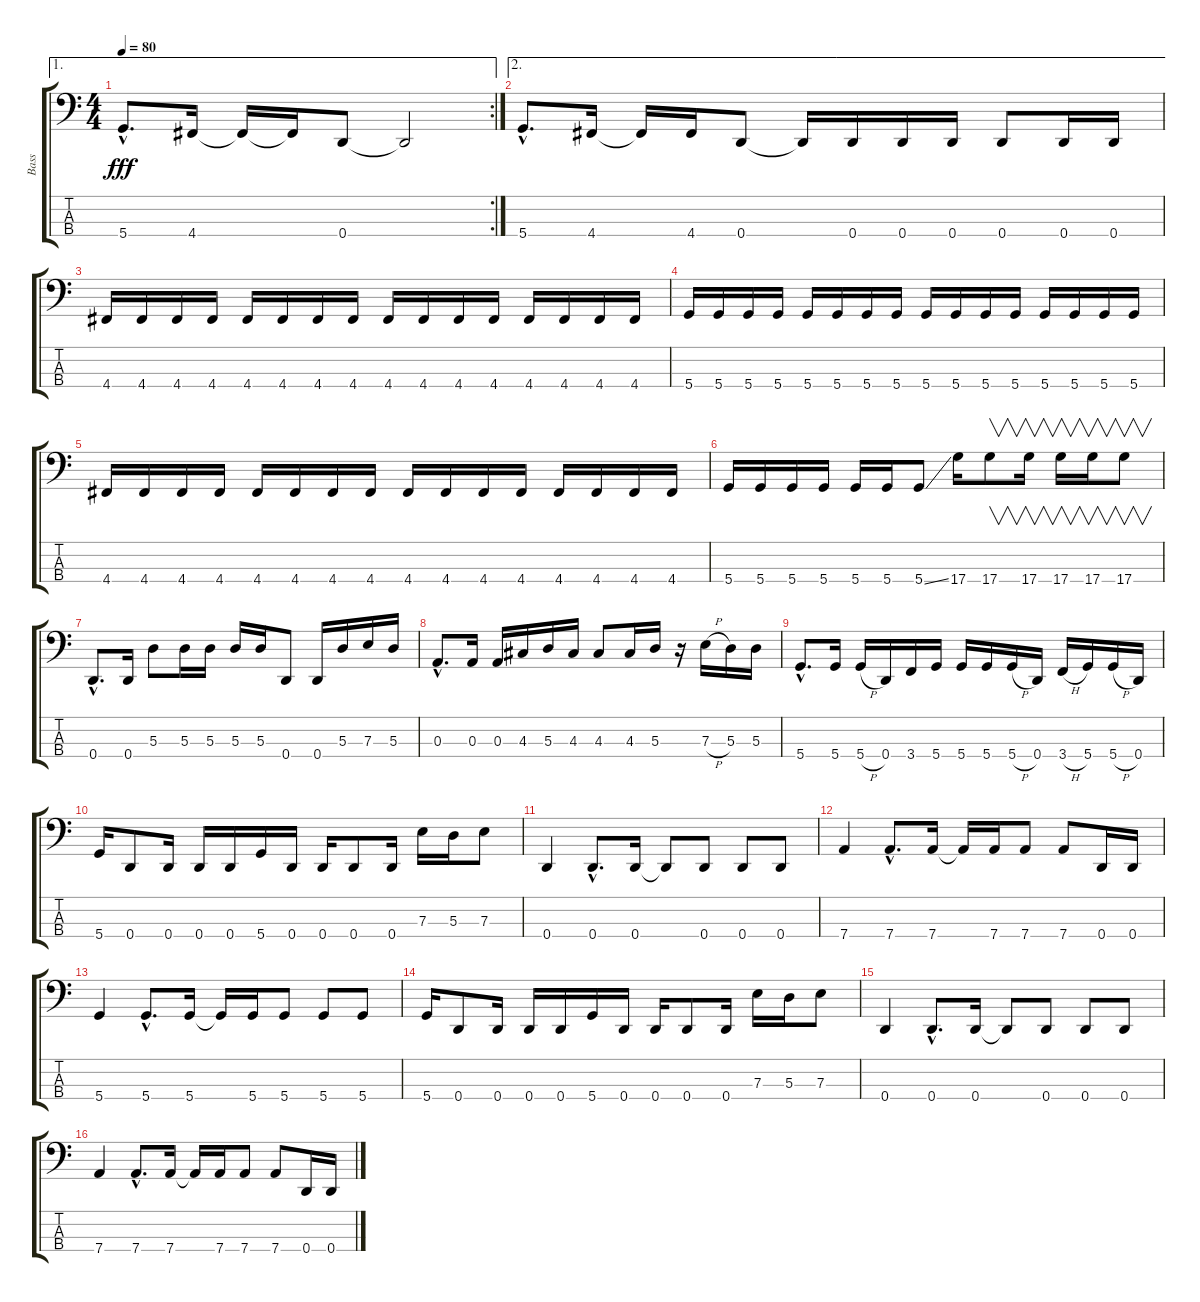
\track ("Bass" "Bass") {instrument slapbass2}
\staff {score tabs}
\tuning (G2 D2 A1 D1) {hide}
\ae 1
\rc 2
\ts (4 4)
\tempo 80
\clef f4
\ks c
5.4{hac}.8{d dy fff} 4.4.16 4.4{t}.16 4.4{t}.16 0.4.8 0.4{t}.2 |
\ae 2
5.4{hac}.8{d} 4.4.16 4.4{t}.16 4.4.16 0.4.8 0.4{t}.16 0.4.16 0.4.16 0.4.16 0.4.8 0.4.16 0.4.16 |
4.4.16 4.4.16 4.4.16 4.4.16 4.4.16 4.4.16 4.4.16 4.4.16 4.4.16 4.4.16 4.4.16 4.4.16 4.4.16 4.4.16 4.4.16 4.4.16 |
5.4.16 5.4.16 5.4.16 5.4.16 5.4.16 5.4.16 5.4.16 5.4.16 5.4.16 5.4.16 5.4.16 5.4.16 5.4.16 5.4.16 5.4.16 5.4.16 |
4.4.16 4.4.16 4.4.16 4.4.16 4.4.16 4.4.16 4.4.16 4.4.16 4.4.16 4.4.16 4.4.16 4.4.16 4.4.16 4.4.16 4.4.16 4.4.16 |
5.4.16 5.4.16 5.4.16 5.4.16 5.4.16 5.4.16 5.4{ss}.8 17.4.16 17.4.8{v} 17.4.16{v} 17.4.16{v} 17.4.16{v} 17.4.8{v} |
0.4{hac}.8{d} 0.4.16 5.3.8 5.3.16 5.3.16 5.3.16 5.3.16 0.4.8 0.4.16 5.3.16 7.3.16 5.3.16 |
0.3{hac}.8{d} 0.3.16 0.3.16 4.3.16 5.3.16 4.3.16 4.3.8 4.3.16 5.3.16 r.16 7.3{h}.16 5.3.16 5.3.16 |
5.4{hac}.8{d} 5.4.16 5.4{h}.16 0.4.16 3.4.16 5.4.16 5.4.16 5.4.16 5.4{h}.16 0.4.16 3.4{h}.16 5.4.16 5.4{h}.16 0.4.16 |
5.4.16 0.4.8 0.4.16 0.4.16 0.4.16 5.4.16 0.4.16 0.4.16 0.4.8 0.4.16 7.3.16 5.3.16 7.3.8 |
0.4.4 0.4{hac}.8{d} 0.4.16 0.4{t}.8 0.4.8 0.4.8 0.4.8 |
7.4.4 7.4{hac}.8{d} 7.4.16 7.4{t}.16 7.4.16 7.4.8 7.4.8 0.4.16 0.4.16 |
5.4.4 5.4{hac}.8{d} 5.4.16 5.4{t}.16 5.4.16 5.4.8 5.4.8 5.4.8 |
5.4.16 0.4.8 0.4.16 0.4.16 0.4.16 5.4.16 0.4.16 0.4.16 0.4.8 0.4.16 7.3.16 5.3.16 7.3.8 |
0.4.4 0.4{hac}.8{d} 0.4.16 0.4{t}.8 0.4.8 0.4.8 0.4.8 |
7.4.4 7.4{hac}.8{d} 7.4.16 7.4{t}.16 7.4.16 7.4.8 7.4.8 0.4.16 0.4.16
